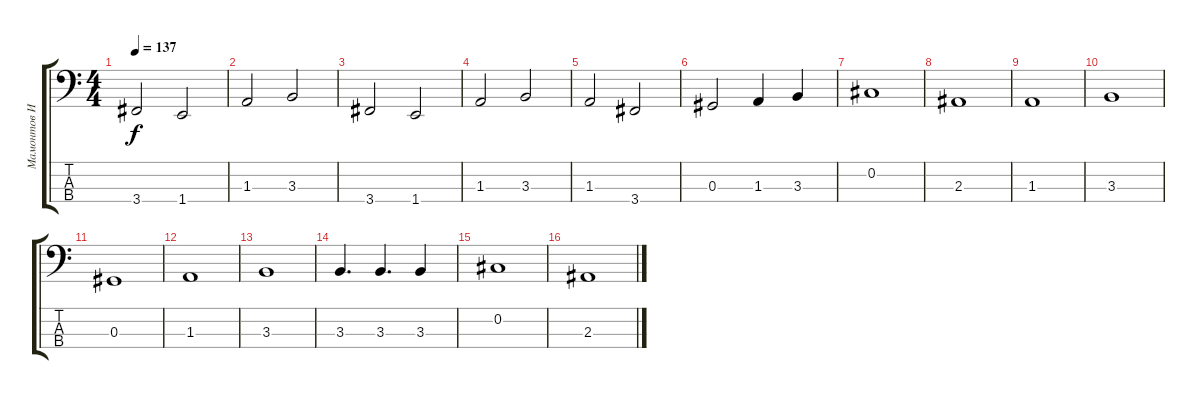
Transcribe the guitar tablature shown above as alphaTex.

\track ("Мамонтов Илья" "Мамонтов И") {instrument electricbasspick}
\staff {score tabs}
\tuning (Gb2 Db2 Ab1 Eb1) {hide}
\ts (4 4)
\tempo 137
\clef f4
\ks c
3.4.2{dy f} 1.4.2 |
1.3.2 3.3.2 |
3.4.2 1.4.2 |
1.3.2 3.3.2 |
1.3.2 3.4.2 |
0.3.2 1.3.4 3.3.4 |
0.2.1 |
2.3.1 |
1.3.1 |
3.3.1 |
0.3.1 |
1.3.1 |
3.3.1 |
3.3.4{d} 3.3.4{d} 3.3.4 |
0.2.1 |
2.3.1
